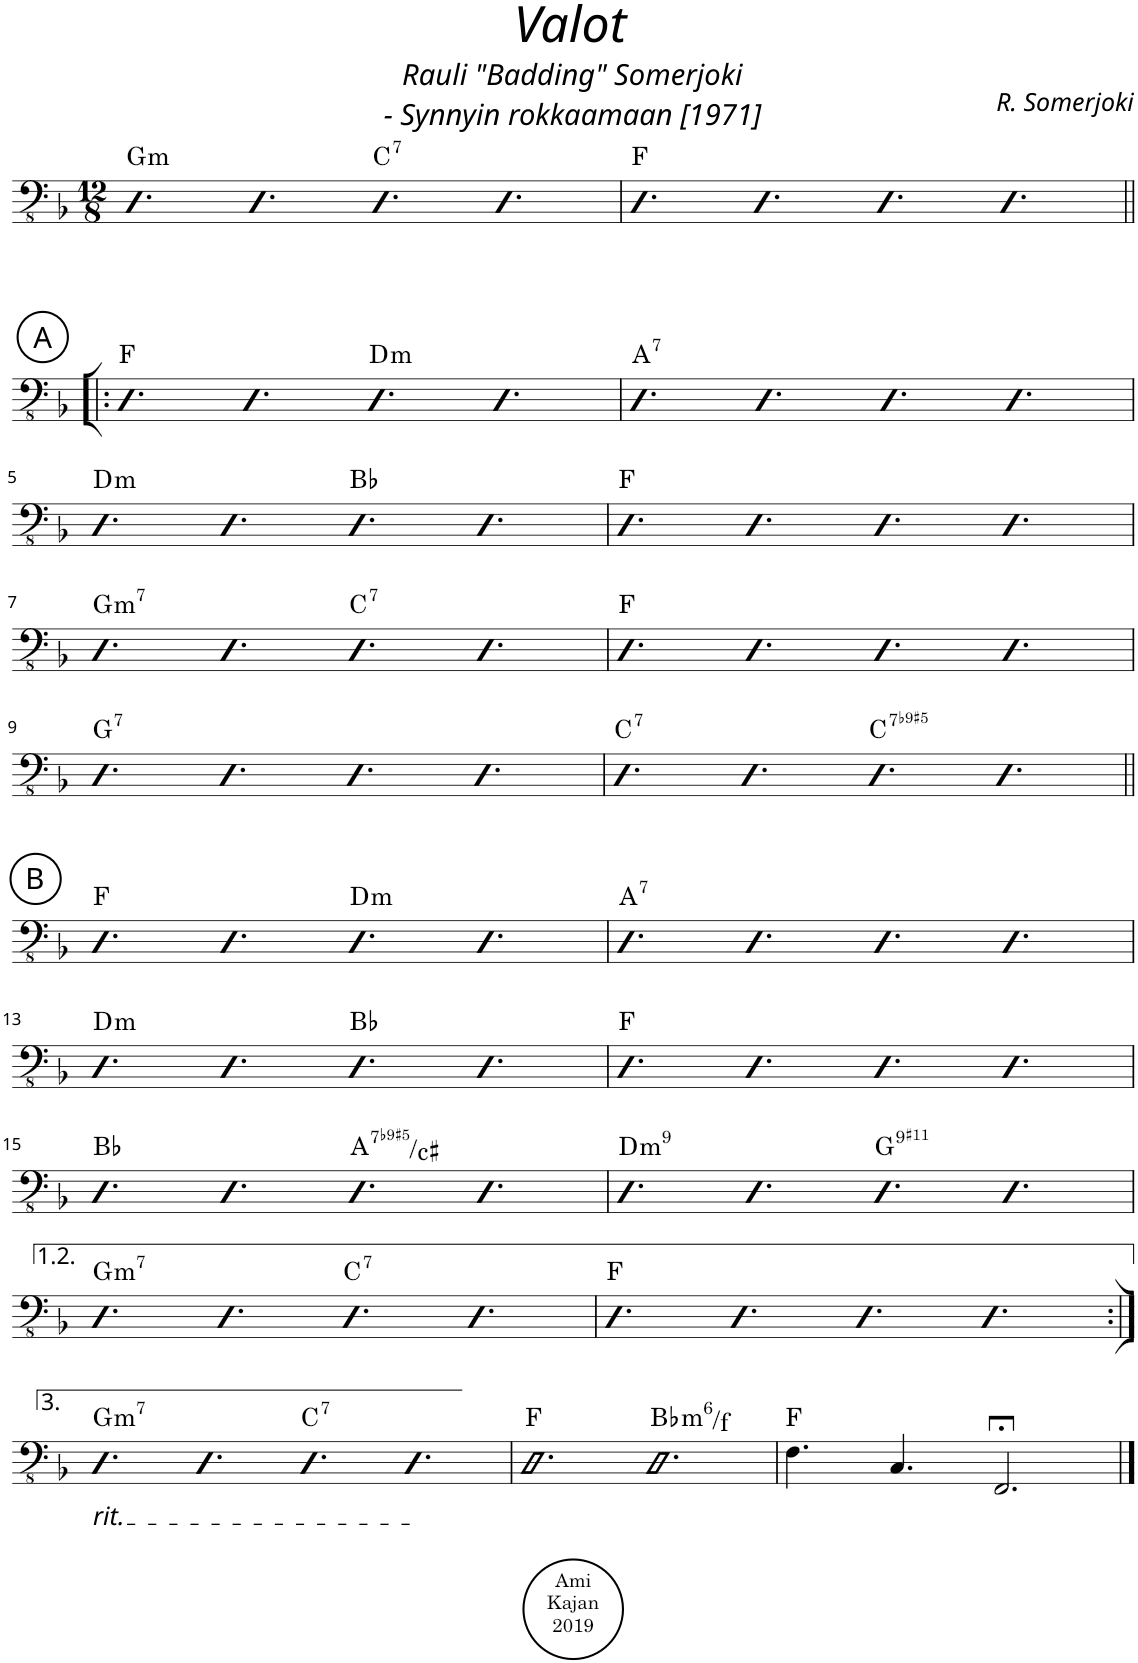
**kern	**harte
*part1	*part1
*staff1	*
*I"Acoustic Bass	*
*I'Bass	*
*clefFv4	*
*k[b-]	*
*M12/8	*
=1	=1
!	!LO:H:kt=m
4.BB-	G:min
4.BB-	.
!	!LO:H:kt=7
4.BB-	C:7
4.BB-	.
=2	=2
4.BB-	F:maj
4.BB-	.
4.BB-	.
4.BB-	.
!!LO:LB:g=z
!!LO:REH:place=s1:a:cj:enc=circle:fs=14:t=A
=3!|:	=3!|:
4.BB-	F:maj
4.BB-	.
!	!LO:H:kt=m
4.BB-	D:min
4.BB-	.
=4	=4
!	!LO:H:kt=7
4.BB-	A:7
4.BB-	.
4.BB-	.
4.BB-	.
!!LO:LB:g=z
=5	=5
!	!LO:H:kt=m
4.BB-	D:min
4.BB-	.
4.BB-	Bb:maj
4.BB-	.
=6	=6
4.BB-	F:maj
4.BB-	.
4.BB-	.
4.BB-	.
!!LO:LB:g=z
=7	=7
!	!LO:H:kt=m7
4.BB-	G:min7
4.BB-	.
!	!LO:H:kt=7
4.BB-	C:7
4.BB-	.
=8	=8
4.BB-	F:maj
4.BB-	.
4.BB-	.
4.BB-	.
!!LO:LB:g=z
=9	=9
!	!LO:H:kt=7
4.BB-	G:7
4.BB-	.
4.BB-	.
4.BB-	.
=10	=10
!	!LO:H:kt=7
4.BB-	C:7
4.BB-	.
!	!LO:H:kt=7
4.BB-	C:(3,#5,b7,b9)
4.BB-	.
!!LO:LB:g=z
!!LO:REH:place=s1:a:cj:enc=circle:fs=14:t=B
=11||	=11||
4.BB-	F:maj
4.BB-	.
!	!LO:H:kt=m
4.BB-	D:min
4.BB-	.
=12	=12
!	!LO:H:kt=7
4.BB-	A:7
4.BB-	.
4.BB-	.
4.BB-	.
!!LO:LB:g=z
=13	=13
!	!LO:H:kt=m
4.BB-	D:min
4.BB-	.
4.BB-	Bb:maj
4.BB-	.
=14	=14
4.BB-	F:maj
4.BB-	.
4.BB-	.
4.BB-	.
!!LO:LB:g=z
=15	=15
4.BB-	Bb:maj
4.BB-	.
!	!LO:H:kt=7
4.BB-	A:(3,#5,b7,b9)/3
4.BB-	.
=16	=16
!	!LO:H:kt=m9
4.BB-	D:min9
4.BB-	.
!	!LO:H:kt=9
4.BB-	G:9(#11)
4.BB-	.
!!LO:LB:g=z
=17	=17
!	!LO:H:kt=m7
4.BB-	G:min7
4.BB-	.
!	!LO:H:kt=7
4.BB-	C:7
4.BB-	.
=18	=18
4.BB-	F:maj
4.BB-	.
4.BB-	.
4.BB-	.
!!LO:LB:g=z
=19:|!	=19:|!
!LO:TX:b:i:t=rit.	!LO:H:kt=m7
4.BB-	G:min7
4.BB-	.
!	!LO:H:kt=7
4.BB-	C:7
4.BB-	.
=20	=20
2.BB-	F:maj
!	!LO:H:kt=m6
2.BB-	Bb:min6/5
=21	=21
4.FF\	F:maj
4.CC/	.
2.FFF;</	.
==	==
*-	*-
